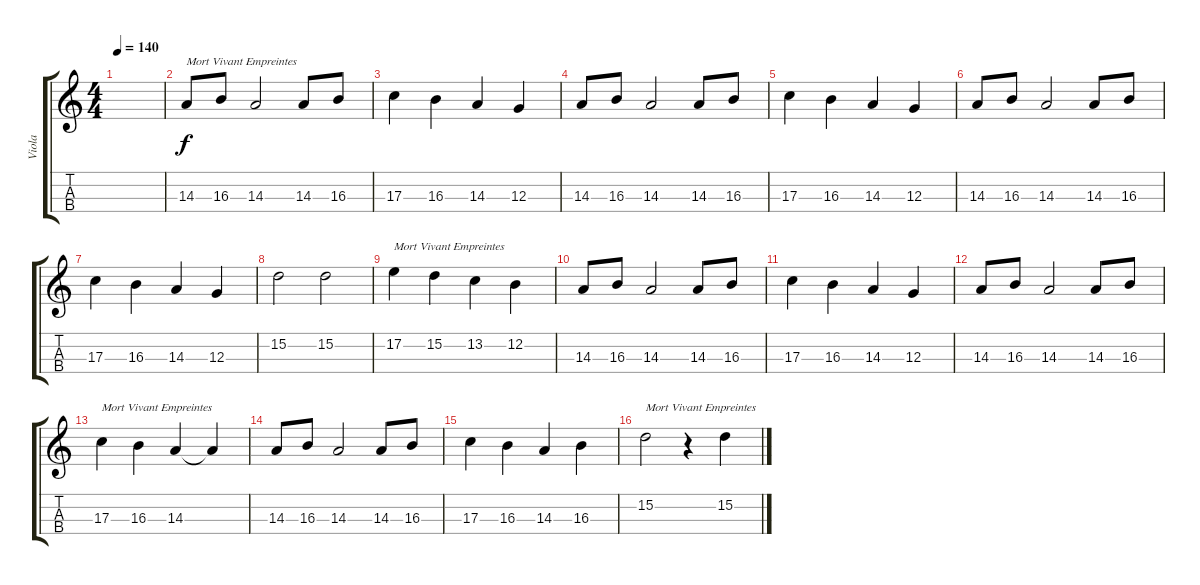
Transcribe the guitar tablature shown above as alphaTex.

\track ("Viola" "Viola") {instrument viola}
\staff {score tabs}
\tuning (E4 B3 G3 D3) {hide}
\ts (4 4)
\tempo 140
\clef g2
\ks c
|
14.3.8{txt "Mort Vivant Empreintes"} 16.3.8 14.3.2 14.3.8 16.3.8 |
17.3.4 16.3.4 14.3.4 12.3.4 |
14.3.8 16.3.8 14.3.2 14.3.8 16.3.8 |
17.3.4 16.3.4 14.3.4 12.3.4 |
14.3.8 16.3.8 14.3.2 14.3.8 16.3.8 |
17.3.4 16.3.4 14.3.4 12.3.4 |
15.2.2 15.2.2 |
17.2.4{txt "Mort Vivant Empreintes"} 15.2.4 13.2.4 12.2.4 |
14.3.8 16.3.8 14.3.2 14.3.8 16.3.8 |
17.3.4 16.3.4 14.3.4 12.3.4 |
14.3.8 16.3.8 14.3.2 14.3.8 16.3.8 |
17.3.4{txt "Mort Vivant Empreintes"} 16.3.4 14.3.4 14.3{t}.4 |
14.3.8 16.3.8 14.3.2 14.3.8 16.3.8 |
17.3.4 16.3.4 14.3.4 16.3.4 |
15.2.2{txt "Mort Vivant Empreintes"} r.4 15.2.4
